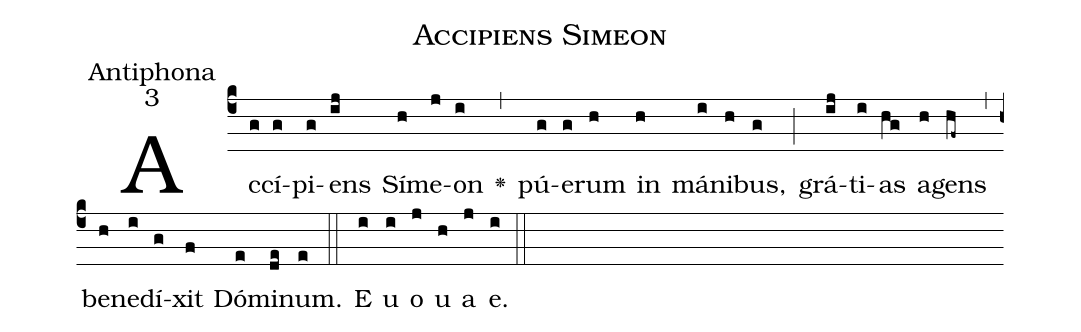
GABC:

name:Accipiens Simeon;
office-part:Antiphona;
mode:3;
%%
(c4)Ac(g)cí(g)pi(g)ens(ij) Sí(h)me(j)on(i) <v>\greheightstar</v>(,) pú(g)e(g)rum(h) in(h) má(i)ni(h)bus,(g) (;) grá(ij)ti(i)as(hg) a(h)gens(hf~) (,) be(h)ne(i)dí(g)xit(f) Dó(e)mi(de)num.(e) (::) E(i) u(i) o(j) u(h) a(j) e.(i) (::)
